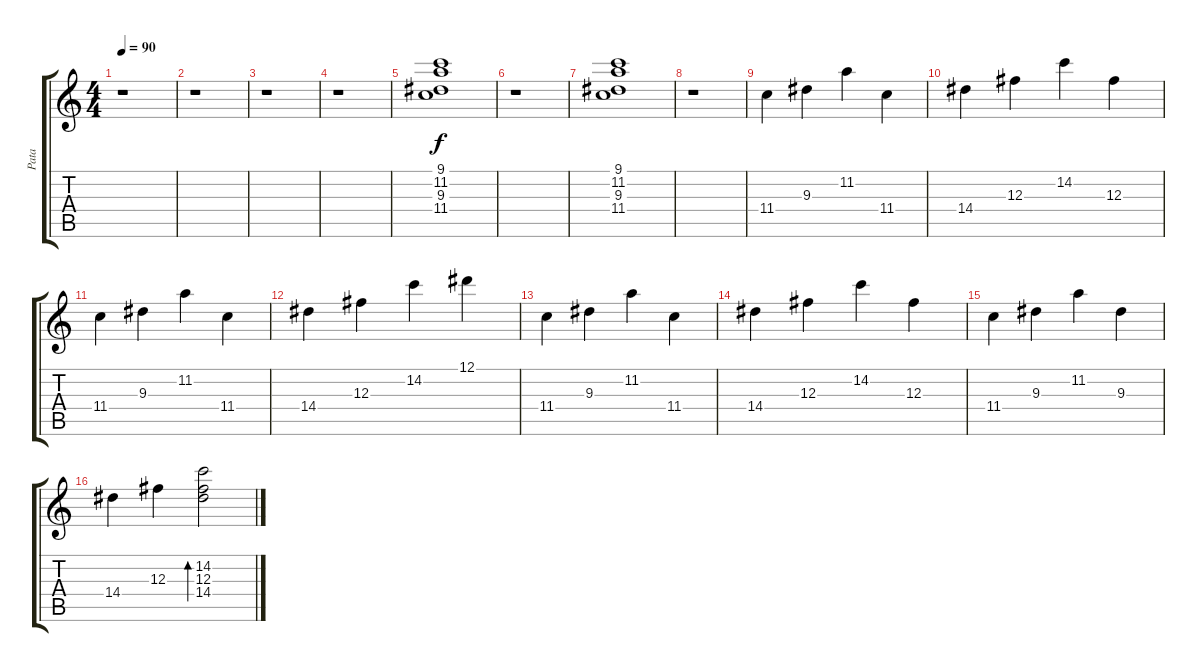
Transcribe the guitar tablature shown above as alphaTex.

\track ("Pata" "Pata") {instrument electricguitarclean}
\staff {score tabs}
\tuning (Eb4 Bb3 Gb3 Db3 Ab2 Eb2) {hide}
\ts (4 4)
\tempo 90
\clef g2
\ks c
r.1{dy f instrument electricguitarclean} |
r.1 |
r.1 |
r.1 |
(9.1 11.2 9.3 11.4).1 |
r.1 |
(9.1 11.2 9.3 11.4).1 |
r.1 |
11.4.4 9.3.4 11.2.4 11.4.4 |
14.4.4 12.3.4 14.2.4 12.3.4 |
11.4.4 9.3.4 11.2.4 11.4.4 |
14.4.4 12.3.4 14.2.4 12.1.4 |
11.4.4 9.3.4 11.2.4 11.4.4 |
14.4.4 12.3.4 14.2.4 12.3.4 |
11.4.4 9.3.4 11.2.4 9.3.4 |
14.4.4 12.3.4 (14.2 12.3 14.4).2{bd 120}
